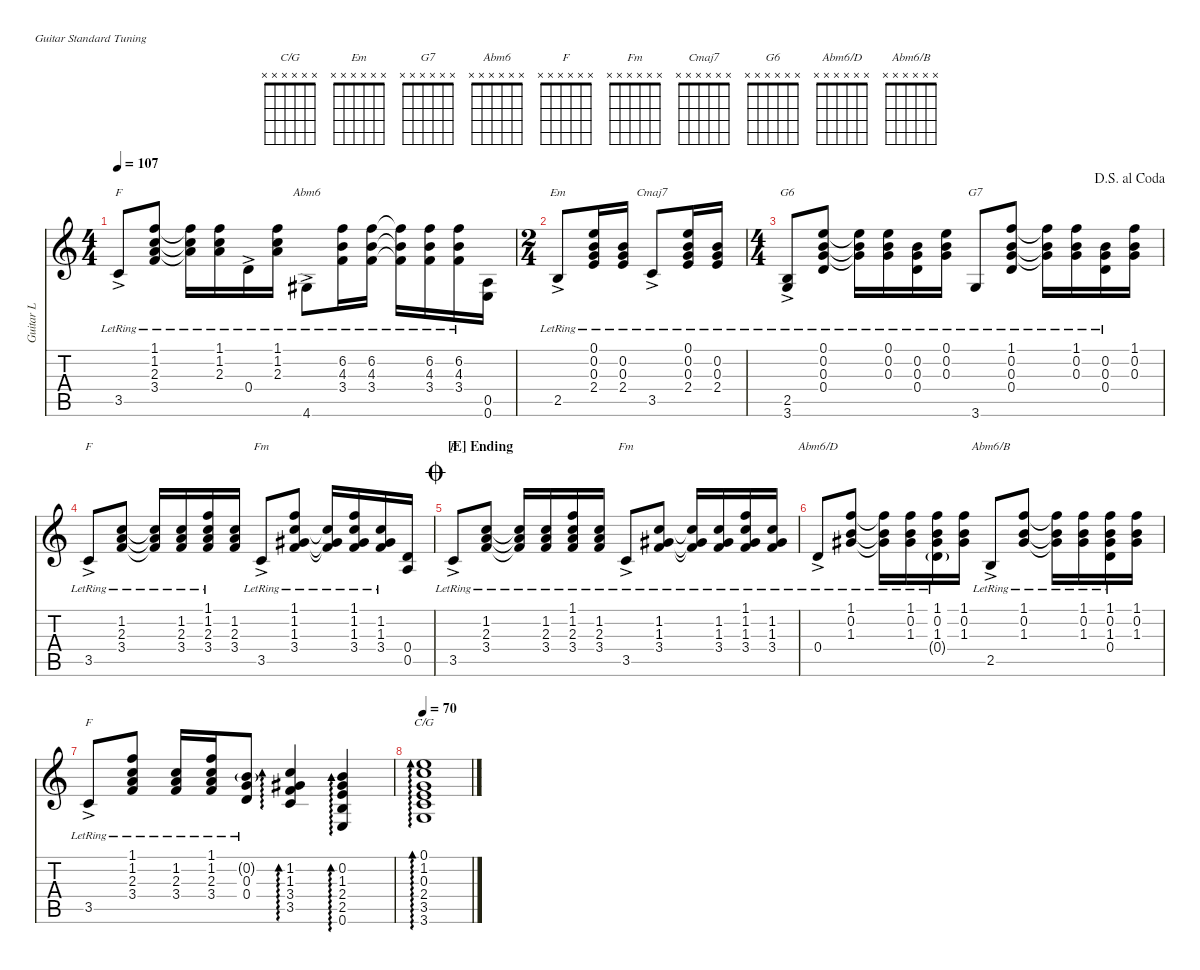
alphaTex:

\defaultSystemsLayout 4
\hideDynamics
\bracketExtendMode nobrackets
\track ("Guitar L" "Guitar L") {instrument acousticguitarsteel}
\staff {score tabs}
\tuning (E4 B3 G3 D3 A2 E2)
\chord ("C/G" x x x x x x)
\chord ("Em" x x x x x x)
\chord ("G7" x x x x x x)
\chord ("Abm6" x x x x x x)
\chord ("F" x x x x x x)
\chord ("Fm" x x x x x x)
\chord ("Cmaj7" x x x x x x)
\chord ("G6" x x x x x x)
\chord ("Abm6/D" x x x x x x)
\chord ("Abm6/B" x x x x x x)
\ts (4 4)
\tempo 107
\clef g2
\ks c
3.5{ac lr}.8{ch "F" dy mf beam Up} (1.1{lr} 1.2{lr} 2.3{lr} 3.4{lr}).8{beam Up} (1.1{lr t} 1.2{lr t} 2.3{lr t}).16{beam Down} (1.1{lr} 1.2{lr} 2.3{lr}).16{beam Down} 0.4{ac lr}.16{beam Down} (1.1{lr} 1.2{lr} 2.3{lr}).16{beam Down} 4.6{ac lr acc #}.8{ch "Abm6" beam Down} (6.2{lr} 4.3{lr} 3.4{lr}).16{beam Down} (6.2{lr} 4.3{lr} 3.4{lr}).16{beam Down} (6.2{lr t} 4.3{lr t} 3.4{lr t}).16{beam Down} (6.2{lr} 4.3{lr} 3.4{lr}).16{beam Down} (6.2{lr} 4.3{lr} 3.4{lr}).16{beam Down} (0.5 0.6).16{beam Down} |
\ts (2 4)
2.5{ac lr}.8{ch "Em" beam Up} (0.1{lr} 0.2{lr} 0.3{lr} 2.4{lr}).16{beam Up} (0.2{lr} 0.3{lr} 2.4{lr}).16{beam Up} 3.5{ac lr}.8{ch "Cmaj7" beam Up} (0.1{lr} 0.2{lr} 0.3{lr} 2.4{lr}).16{beam Up} (0.2{lr} 0.3{lr} 2.4{lr}).16{beam Up} |
\ts (4 4)
\jump dalsegnoalcoda
(2.5{ac lr} 3.6{ac lr}).8{ch "G6" beam Up} (0.1{lr} 0.2{lr} 0.3{lr} 0.4{lr}).8{beam Up} (0.1{lr t} 0.2{lr t} 0.3{lr t}).16{beam Down} (0.1{lr} 0.2{lr} 0.3{lr}).16{beam Down} (0.2{lr} 0.3{lr} 0.4{lr}).16{beam Down} (0.1{lr} 0.2{lr} 0.3{lr}).16{beam Down} 3.6{lr}.8{ch "G7" beam Up} (1.1{lr} 0.2{lr} 0.3{lr} 0.4{lr}).8{beam Up} (1.1{lr t} 0.2{lr t} 0.3{lr t}).16{beam Down} (1.1{lr} 0.2{lr} 0.3{lr}).16{beam Down} (0.2{lr} 0.3{lr} 0.4{lr}).16{beam Down} (1.1 0.2 0.3).16{beam Down} |
3.5{ac lr}.8{ch "F" beam Up} (1.2{lr} 2.3{lr} 3.4{lr}).8{beam Up} (1.2{lr t} 2.3{lr t} 3.4{lr t}).16{beam Up} (1.2{lr} 2.3{lr} 3.4{lr}).16{beam Up} (1.1{lr} 1.2{lr} 2.3{lr} 3.4{lr}).16{beam Up} (1.2 2.3 3.4).16{beam Up} 3.5{ac lr}.8{ch "Fm" beam Up} (1.1{lr} 1.2{lr} 1.3{lr acc #} 3.4{lr}).8{beam Up} (1.2{lr t} 1.3{lr t acc #} 3.4{lr t}).16{beam Up} (1.1{lr} 1.2{lr} 1.3{lr acc #} 3.4{lr}).16{beam Up} (1.2{lr} 1.3{lr acc #} 3.4{lr}).16{beam Up} (0.4 0.5).16{beam Up} |
\section ("E" "Ending")
\jump coda
3.5{ac lr}.8{ch "F" beam Up} (1.2{lr} 2.3{lr} 3.4{lr}).8{beam Up} (1.2{lr t} 2.3{lr t} 3.4{lr t}).16{beam Up} (1.2{lr} 2.3{lr} 3.4{lr}).16{beam Up} (1.1{lr} 1.2{lr} 2.3{lr} 3.4{lr}).16{beam Up} (1.2{lr} 2.3{lr} 3.4{lr}).16{beam Up} 3.5{ac lr}.8{ch "Fm" beam Up} (1.2{lr} 1.3{lr acc #} 3.4{lr}).8{beam Up} (1.2{lr t} 1.3{lr t acc #} 3.4{lr t}).16{beam Up} (1.2{lr} 1.3{lr acc #} 3.4{lr}).16{beam Up} (1.1{lr} 1.2{lr} 1.3{lr acc #} 3.4{lr}).16{beam Up} (1.2{lr} 1.3{lr acc #} 3.4{lr}).16{beam Up} |
0.4{ac lr}.8{ch "Abm6/D" beam Up} (1.1{lr} 0.2{lr} 1.3{lr acc #}).8{beam Up} (1.1{lr t} 0.2{lr t} 1.3{lr t acc #}).16{beam Down} (1.1{lr} 0.2{lr} 1.3{lr acc #}).16{beam Down} (1.1{lr} 0.2{lr} 1.3{lr acc #} 0.4{g lr}).16{beam Down} (1.1 0.2 1.3{acc #}).16{beam Down} 2.5{ac lr}.8{ch "Abm6/B" beam Up} (1.1{lr} 0.2{lr} 1.3{lr acc #}).8{beam Up} (1.1{lr t} 0.2{lr t} 1.3{lr t acc #}).16{beam Down} (1.1{lr} 0.2{lr} 1.3{lr acc #}).16{beam Down} (1.1{lr} 0.2{lr} 1.3{lr acc #} 0.4{lr}).16{beam Down} (1.1 0.2 1.3{acc #}).16{beam Down} |
3.5{ac lr}.8{ch "F" beam Up} (1.1{lr} 1.2{lr} 2.3{lr} 3.4{lr}).8{beam Up} (1.2{lr} 2.3{lr} 3.4{lr}).16{beam Up} (1.1{lr} 1.2{lr} 2.3{lr} 3.4{lr}).16{beam Up} (0.2{g lr} 0.3{lr} 0.4{lr}).8{beam Up} (1.2 1.3{acc #} 3.4 3.5).4{ad 0 beam Up} (0.2 1.3{acc #} 2.4 2.5 0.6).4{ad 0 beam Up} |
\tempo 70
(0.1 1.2 0.3 2.4 3.5 3.6).1{ad 0 ch "C/G" beam Up}
